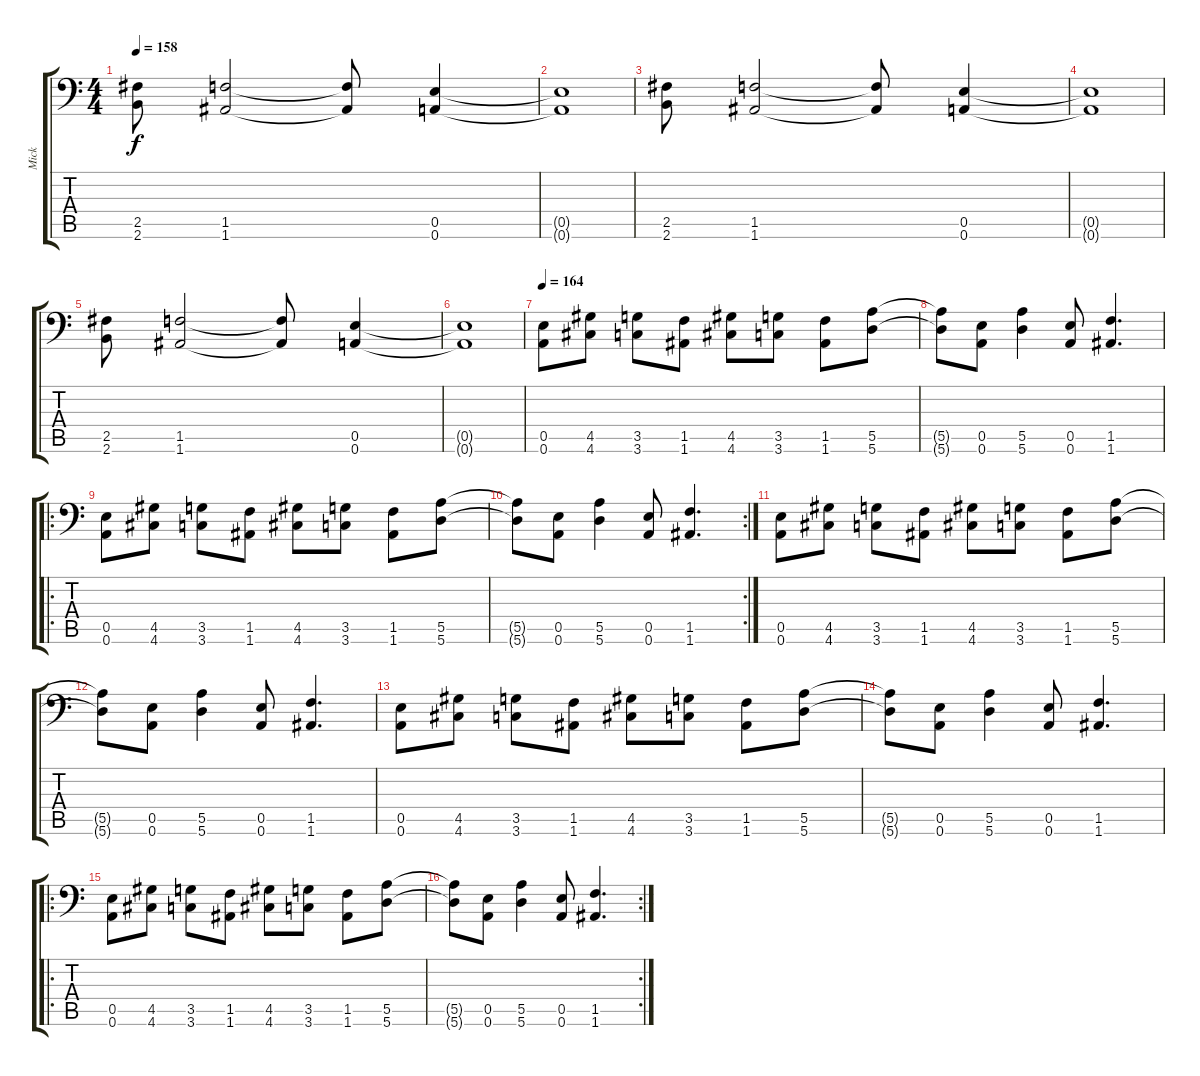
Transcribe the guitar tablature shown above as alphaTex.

\track ("Mick" "Mick") {instrument distortionguitar}
\staff {score tabs}
\tuning (B3 Gb3 D3 A2 E2 A1) {hide}
\ts (4 4)
\tempo 158
\clef f4
\ks c
(2.5 2.6).8{dy f} (1.5 1.6).2 (1.5{t} 1.6{t}).8 (0.5 0.6).4 |
(0.5{t} 0.6{t}).1 |
(2.5 2.6).8 (1.5 1.6).2 (1.5{t} 1.6{t}).8 (0.5 0.6).4 |
(0.5{t} 0.6{t}).1 |
(2.5 2.6).8 (1.5 1.6).2 (1.5{t} 1.6{t}).8 (0.5 0.6).4 |
(0.5{t} 0.6{t}).1 |
\tempo 164
(0.5 0.6).8 (4.5 4.6).8 (3.5 3.6).8 (1.5 1.6).8 (4.5 4.6).8 (3.5 3.6).8 (1.5 1.6).8 (5.5 5.6).8 |
(5.5{t} 5.6{t}).8 (0.5 0.6).8 (5.5 5.6).4 (0.5 0.6).8 (1.5 1.6).4{d} |
\ro
(0.5 0.6).8 (4.5 4.6).8 (3.5 3.6).8 (1.5 1.6).8 (4.5 4.6).8 (3.5 3.6).8 (1.5 1.6).8 (5.5 5.6).8 |
\rc 2
(5.5{t} 5.6{t}).8 (0.5 0.6).8 (5.5 5.6).4 (0.5 0.6).8 (1.5 1.6).4{d} |
(0.5 0.6).8 (4.5 4.6).8 (3.5 3.6).8 (1.5 1.6).8 (4.5 4.6).8 (3.5 3.6).8 (1.5 1.6).8 (5.5 5.6).8 |
(5.5{t} 5.6{t}).8 (0.5 0.6).8 (5.5 5.6).4 (0.5 0.6).8 (1.5 1.6).4{d} |
(0.5 0.6).8 (4.5 4.6).8 (3.5 3.6).8 (1.5 1.6).8 (4.5 4.6).8 (3.5 3.6).8 (1.5 1.6).8 (5.5 5.6).8 |
(5.5{t} 5.6{t}).8 (0.5 0.6).8 (5.5 5.6).4 (0.5 0.6).8 (1.5 1.6).4{d} |
\ro
(0.5 0.6).8 (4.5 4.6).8 (3.5 3.6).8 (1.5 1.6).8 (4.5 4.6).8 (3.5 3.6).8 (1.5 1.6).8 (5.5 5.6).8 |
\rc 2
(5.5{t} 5.6{t}).8 (0.5 0.6).8 (5.5 5.6).4 (0.5 0.6).8 (1.5 1.6).4{d}
